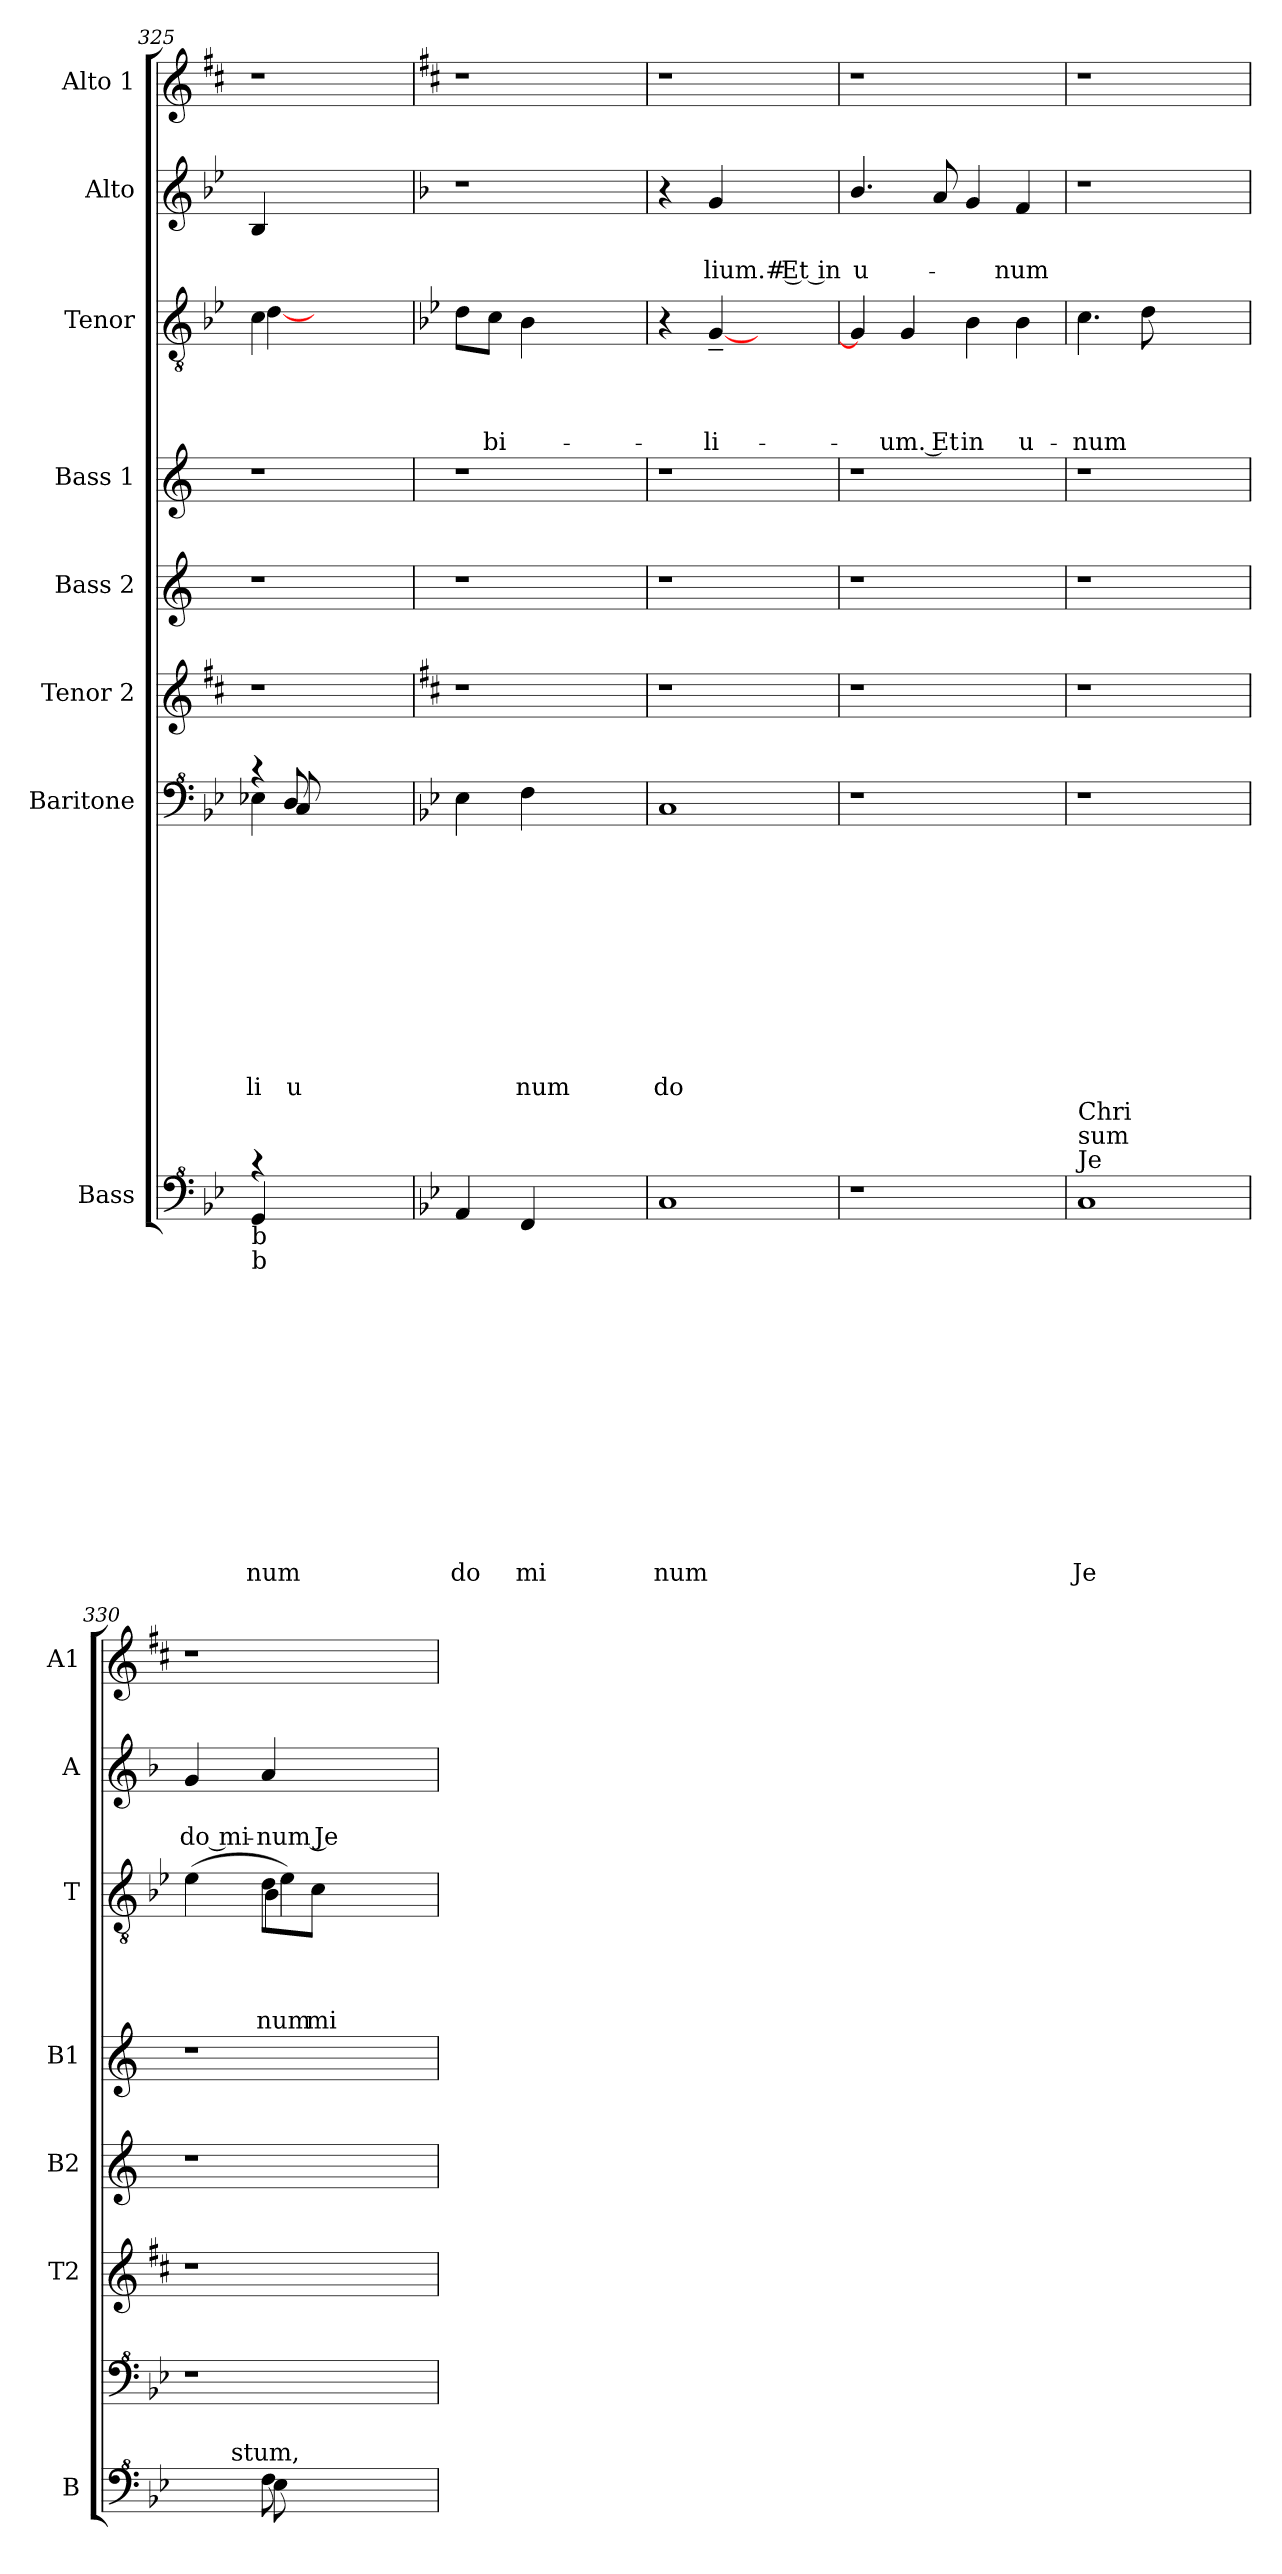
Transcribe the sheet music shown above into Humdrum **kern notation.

**kern	**text	**text	**text	**text	**text	**text	**text	**text	**text	**text	**text	**text	**text	**kern	**text	**text	**text	**text	**text	**text	**text	**text	**text	**text	**text	**kern	**kern	**kern	**kern	**text	**text	**text	**text	**kern	**text	**text	**kern
*part8	*part8	*part8	*part8	*part8	*part8	*part8	*part8	*part8	*part8	*part8	*part8	*part8	*part8	*part7	*part7	*part7	*part7	*part7	*part7	*part7	*part7	*part7	*part7	*part7	*part7	*part6	*part5	*part4	*part3	*part3	*part3	*part3	*part3	*part2	*part2	*part2	*part1
*staff8	*staff8	*staff8	*staff8	*staff8	*staff8	*staff8	*staff8	*staff8	*staff8	*staff8	*staff8	*staff8	*staff8	*staff7	*staff7	*staff7	*staff7	*staff7	*staff7	*staff7	*staff7	*staff7	*staff7	*staff7	*staff7	*staff6	*staff5	*staff4	*staff3	*staff3	*staff3	*staff3	*staff3	*staff2	*staff2	*staff2	*staff1
*I"Bass	*	*	*	*	*	*	*	*	*	*	*	*	*	*I"Baritone	*	*	*	*	*	*	*	*	*	*	*	*I"Tenor 2	*I"Bass 2	*I"Bass 1	*I"Tenor	*	*	*	*	*I"Alto	*	*	*I"Alto 1
*I'B	*	*	*	*	*	*	*	*	*	*	*	*	*	*	*	*	*	*	*	*	*	*	*	*	*	*I'T2	*I'B2	*I'B1	*I'T	*	*	*	*	*I'A	*	*	*I'A1
!!LO:LB:g=z
*clefF^4	*	*	*	*	*	*	*	*	*	*	*	*	*	*clefF^4	*	*	*	*	*	*	*	*	*	*	*	*clefG2	*clefG2	*clefG2	*clefGv2	*	*	*	*	*clefG2	*	*	*clefG2
*	*	*	*	*	*	*	*	*	*	*	*	*	*	*	*	*	*	*	*	*	*	*	*	*	*	*ITrd1c2	*	*	*ITrd1c2	*	*	*	*	*ITrd1c2	*	*	*ITrd1c2
*k[b-e-]	*	*	*	*	*	*	*	*	*	*	*	*	*	*k[b-e-]	*	*	*	*	*	*	*	*	*	*	*	*k[]	*k[]	*k[]	*k[b-e-a-d-]	*	*	*	*	*k[b-e-a-d-]	*	*	*k[]
*B-:	*	*	*	*	*	*	*	*	*	*	*	*	*	*B-:	*	*	*	*	*	*	*	*	*	*	*	*C:	*C:	*C:	*A-:	*	*	*	*	*A-:	*	*	*C:
=325	=325	=325	=325	=325	=325	=325	=325	=325	=325	=325	=325	=325	=325	=325	=325	=325	=325	=325	=325	=325	=325	=325	=325	=325	=325	=325	=325	=325	=325	=325	=325	=325	=325	=325	=325	=325	=325
*^	*	*	*	*	*	*	*	*	*	*	*	*	*	*	*	*	*	*	*	*	*	*	*	*	*	*	*	*	*	*	*	*	*	*	*	*	*
!	!	!	!	!	!	!	!	!	!	!	!	!	!	!	!LO:TX:b:t=b	!	!	!	!	!	!	!	!	!	!	!	!	!	!	!	!	!	!	!	!	!	!	!
!LO:TX:b:t=b	!	!	!	!	!	!	!	!	!	!	!	!	!	!	!	!	!	!	!	!	!	!	!	!	!	!	!	!	!	!	!	!	!	!	!	!	!	!
!LO:TX:b:t=b	!	!	!	!	!	!	!	!	!	!	!	!	!	!	!	!	!	!	!	!	!	!	!	!	!	!	!	!	!	!	!	!	!	!	!	!	!	!
!	!	!	!	!	!	!	!	!	!	!	!	!	!	!LO:LY:b	!	!	!	!	!	!	!	!	!	!	!	!LO:LY:b	!	!	!	!	!	!	!	!	!	!	!	!
*	*	*	*	*	*	*	*	*	*	*	*	*	*	*	*^	*	*	*	*	*	*	*	*	*	*	*	*	*	*	*^	*	*	*	*	*	*	*	*
*	*	*	*	*	*	*	*	*	*	*	*	*	*	*	*	*^	*	*	*	*	*	*	*	*	*	*	*	*	*	*	*	*	*	*	*	*	*	*	*	*
*	*	*	*	*	*	*	*	*	*	*	*	*	*	*	*	*	*^	*	*	*	*	*	*	*	*	*	*	*	*	*	*	*	*	*	*	*	*	*	*	*	*
4rcc	4G/	.	.	.	.	.	.	.	.	.	.	.	.	num	4rcc	4e-X\	8ryy	8ryy	.	.	.	.	.	.	.	.	.	.	li	1r	1r	1r	4B-\	[>4c\	.	.	.	.	4A-/	.	.	1r
!	!	!	!	!	!	!	!	!	!	!	!	!	!	!	!	!	!	!	!	!	!	!	!	!	!	!	!	!	!LO:LY:b	!	!	!	!	!	!	!	!	!	!	!	!	!
!	!	!	!	!	!	!	!	!	!	!	!	!	!	!	!	!	!	!	!	!	!	!	!	!	!	!	!	!	!LO:LY:b	!	!	!	!	!	!	!	!	!	!	!	!	!
.	.	.	.	.	.	.	.	.	.	.	.	.	.	.	.	.	8d/	8c/	.	.	.	.	.	.	.	.	.	.	u-	.	.	.	.	.	.	.	.	.	.	.	.	.
2.ryy	2.ryy	.	.	.	.	.	.	.	.	.	.	.	.	.	2.ryy	2.ryy	2.ryy	2.ryy	.	.	.	.	.	.	.	.	.	.	.	.	.	.	2.ryy	2.ryy	.	.	.	.	2.ryy	.	.	.
*v	*v	*	*	*	*	*	*	*	*	*	*	*	*	*	*	*	*	*	*	*	*	*	*	*	*	*	*	*	*	*	*	*	*v	*v	*	*	*	*	*	*	*	*
*	*	*	*	*	*	*	*	*	*	*	*	*	*	*v	*v	*v	*v	*	*	*	*	*	*	*	*	*	*	*	*	*	*	*	*	*	*	*	*	*	*	*
=326	=326	=326	=326	=326	=326	=326	=326	=326	=326	=326	=326	=326	=326	=326	=326	=326	=326	=326	=326	=326	=326	=326	=326	=326	=326	=326	=326	=326	=326	=326	=326	=326	=326	=326	=326	=326	=326
*	*	*	*	*	*	*	*	*	*	*	*	*	*	*	*	*	*	*	*	*	*	*	*	*	*	*	*	*	*	*	*	*	*	*k[b-e-a-]	*	*	*
*	*	*	*	*	*	*	*	*	*	*	*	*	*	*	*	*	*	*	*	*	*	*	*	*	*	*	*	*	*	*	*	*	*	*E-:	*	*	*
*^	*	*	*	*	*	*	*	*	*	*	*	*	*	*^	*	*	*	*	*	*	*	*	*	*	*	*	*	*	*^	*	*	*	*	*	*	*	*
*	*	*	*	*	*	*	*	*	*	*	*	*	*	*	*	*^	*	*	*	*	*	*	*	*	*	*	*	*	*	*	*	*	*	*	*	*	*	*	*	*
*	*	*	*	*	*	*	*	*	*	*	*	*	*	*	*	*	*^	*	*	*	*	*	*	*	*	*	*	*	*	*	*	*	*	*	*	*	*	*	*	*	*
!LO:TX:a:t=b	!	!	!	!	!	!	!	!	!	!	!	!	!	!	!	!	!	!	!	!	!	!	!	!	!	!	!	!	!	!	!	!	!	!	!	!	!	!	!	!	!	!
!	!	!	!	!	!	!	!	!	!	!	!	!	!	!LO:LY:b	!	!	!	!	!	!	!	!	!	!	!	!	!	!	!	!	!	!	!	!	!	!	!	!	!	!	!	!
*v	*v	*	*	*	*	*	*	*	*	*	*	*	*	*	*	*	*	*	*	*	*	*	*	*	*	*	*	*	*	*	*	*	*v	*v	*	*	*	*	*	*	*	*
*	*	*	*	*	*	*	*	*	*	*	*	*	*	*v	*v	*v	*v	*	*	*	*	*	*	*	*	*	*	*	*	*	*	*	*	*	*	*	*	*	*	*
4A/	.	.	.	.	.	.	.	.	.	.	.	.	do	4e-\	.	.	.	.	.	.	.	.	.	.	.	1r	1r	1r	8c\L	.	.	.	.	1r	.	.	1r
!	!	!	!	!	!	!	!	!	!	!	!	!	!	!	!	!	!	!	!	!	!	!	!	!	!	!	!	!	!	!	!	!	!LO:LY:b	!	!	!	!
.	.	.	.	.	.	.	.	.	.	.	.	.	.	.	.	.	.	.	.	.	.	.	.	.	.	.	.	.	8B-\J	.	.	.	-bi-	.	.	.	.
!	!	!	!	!	!	!	!	!	!	!	!	!	!LO:LY:b	!	!	!	!	!	!	!	!	!	!	!	!LO:LY:b	!	!	!	!	!	!	!	!	!	!	!	!
4F/	.	.	.	.	.	.	.	.	.	.	.	.	mi	4f\	.	.	.	.	.	.	.	.	.	.	-num	.	.	.	4A-\	.	.	.	.	.	.	.	.
2ryy	.	.	.	.	.	.	.	.	.	.	.	.	.	2ryy	.	.	.	.	.	.	.	.	.	.	.	.	.	.	2ryy	.	.	.	.	.	.	.	.
=327	=327	=327	=327	=327	=327	=327	=327	=327	=327	=327	=327	=327	=327	=327	=327	=327	=327	=327	=327	=327	=327	=327	=327	=327	=327	=327	=327	=327	=327	=327	=327	=327	=327	=327	=327	=327	=327
!	!	!	!	!	!	!	!	!	!	!	!	!	!LO:LY:b	!	!	!	!	!	!	!	!	!	!	!	!LO:LY:b	!	!	!	!	!	!	!	!	!	!	!	!
1c	.	.	.	.	.	.	.	.	.	.	.	.	num	1c	.	.	.	.	.	.	.	.	.	.	do-	1r	1r	1r	4r	.	.	.	.	4r	.	.	1r
!	!	!	!	!	!	!	!	!	!	!	!	!	!	!	!	!	!	!	!	!	!	!	!	!	!	!	!	!	!	!	!	!	!LO:LY:b:rj	!	!	!LO:LY:b:rj	!
.	.	.	.	.	.	.	.	.	.	.	.	.	.	.	.	.	.	.	.	.	.	.	.	.	.	.	.	.	[<4F~</	.	.	.	-li-	4f/	.	-lium.# Et in	.
.	.	.	.	.	.	.	.	.	.	.	.	.	.	.	.	.	.	.	.	.	.	.	.	.	.	.	.	.	2ryy	.	.	.	.	2ryy	.	.	.
=328	=328	=328	=328	=328	=328	=328	=328	=328	=328	=328	=328	=328	=328	=328	=328	=328	=328	=328	=328	=328	=328	=328	=328	=328	=328	=328	=328	=328	=328	=328	=328	=328	=328	=328	=328	=328	=328
!	!	!	!	!	!	!	!	!	!	!	!	!	!	!	!	!	!	!	!	!	!	!	!	!	!	!	!	!	!	!	!	!	!	!	!	!LO:LY:b	!
1r	.	.	.	.	.	.	.	.	.	.	.	.	.	1r	.	.	.	.	.	.	.	.	.	.	.	1r	1r	1r	4F/]	.	.	.	.	4.a-/	.	u-	1r
!	!	!	!	!	!	!	!	!	!	!	!	!	!	!	!	!	!	!	!	!	!	!	!	!	!	!	!	!	!	!	!	!	!LO:LY:b	!	!	!	!
.	.	.	.	.	.	.	.	.	.	.	.	.	.	.	.	.	.	.	.	.	.	.	.	.	.	.	.	.	4F/	.	.	.	-um. Et	.	.	.	.
.	.	.	.	.	.	.	.	.	.	.	.	.	.	.	.	.	.	.	.	.	.	.	.	.	.	.	.	.	.	.	.	.	.	8g/	.	.	.
!	!	!	!	!	!	!	!	!	!	!	!	!	!	!	!	!	!	!	!	!	!	!	!	!	!	!	!	!	!	!	!	!	!LO:LY:b	!	!	!	!
.	.	.	.	.	.	.	.	.	.	.	.	.	.	.	.	.	.	.	.	.	.	.	.	.	.	.	.	.	4A-\	.	.	.	in	4f/	.	.	.
!	!	!	!	!	!	!	!	!	!	!	!	!	!	!	!	!	!	!	!	!	!	!	!	!	!	!	!	!	!	!	!	!	!LO:LY:b	!	!	!LO:LY:b	!
.	.	.	.	.	.	.	.	.	.	.	.	.	.	.	.	.	.	.	.	.	.	.	.	.	.	.	.	.	4A-\	.	.	.	u-	4e-/	.	-num	.
=329	=329	=329	=329	=329	=329	=329	=329	=329	=329	=329	=329	=329	=329	=329	=329	=329	=329	=329	=329	=329	=329	=329	=329	=329	=329	=329	=329	=329	=329	=329	=329	=329	=329	=329	=329	=329	=329
!LO:TX:a:t=Je	!	!	!	!	!	!	!	!	!	!	!	!	!	!	!	!	!	!	!	!	!	!	!	!	!	!	!	!	!	!	!	!	!	!	!	!	!
!LO:TX:a:t=sum	!	!	!	!	!	!	!	!	!	!	!	!	!	!	!	!	!	!	!	!	!	!	!	!	!	!	!	!	!	!	!	!	!	!	!	!	!
!LO:TX:a:t=Chri	!	!	!	!	!	!	!	!	!	!	!	!	!	!	!	!	!	!	!	!	!	!	!	!	!	!	!	!	!	!	!	!	!	!	!	!	!
!	!	!	!	!	!	!	!	!	!	!	!	!	!LO:LY:b	!	!	!	!	!	!	!	!	!	!	!	!	!	!	!	!	!	!	!	!LO:LY:b	!	!	!	!
1c	.	.	.	.	.	.	.	.	.	.	.	.	Je	1r	.	.	.	.	.	.	.	.	.	.	.	1r	1r	1r	4.B-\	.	.	.	-num	1r	.	.	1r
.	.	.	.	.	.	.	.	.	.	.	.	.	.	.	.	.	.	.	.	.	.	.	.	.	.	.	.	.	8c\	.	.	.	.	.	.	.	.
.	.	.	.	.	.	.	.	.	.	.	.	.	.	.	.	.	.	.	.	.	.	.	.	.	.	.	.	.	2ryy	.	.	.	.	.	.	.	.
=330	=330	=330	=330	=330	=330	=330	=330	=330	=330	=330	=330	=330	=330	=330	=330	=330	=330	=330	=330	=330	=330	=330	=330	=330	=330	=330	=330	=330	=330	=330	=330	=330	=330	=330	=330	=330	=330
*^	*	*	*	*	*	*	*	*	*	*	*	*	*	*	*	*	*	*	*	*	*	*	*	*	*	*	*	*	*^	*	*	*	*	*	*	*	*
*	*	*	*	*	*	*	*	*	*	*	*	*	*	*	*	*	*	*	*	*	*	*	*	*	*	*	*	*	*	*	*^	*	*	*	*	*	*	*	*
!	!	!	!	!	!	!	!	!	!	!	!	!	!	!	!	!	!	!	!	!	!	!	!	!	!	!	!	!	!	!	!	!	!	!	!	!	!	!	!LO:LY:b:rj	!
32.ryy	4ryy	.	.	.	.	.	.	.	.	.	.	.	.	.	1r	.	.	.	.	.	.	.	.	.	.	.	1r	1r	1r	(<4d-\	4ryy	4ryy	.	.	.	.	4f/	.	do mi-	1r
16.ryy	.	.	.	.	.	.	.	.	.	.	.	.	.	.	.	.	.	.	.	.	.	.	.	.	.	.	.	.	.	.	.	.	.	.	.	.	.	.	.	.
!LO:TX:a:t=stum,	!	!	!	!	!	!	!	!	!	!	!	!	!	!	!	!	!	!	!	!	!	!	!	!	!	!	!	!	!	!	!	!	!	!	!	!	!	!	!	!
16..ryy	.	.	.	.	.	.	.	.	.	.	.	.	.	.	.	.	.	.	.	.	.	.	.	.	.	.	.	.	.	.	.	.	.	.	.	.	.	.	.	.
!	!	!	!	!	!	!	!	!	!	!	!	!	!	!	!	!	!	!	!	!	!	!	!	!	!	!	!	!	!	!	!	!	!	!	!	!LO:LY:b	!	!	!	!
!	!	!	!	!	!	!	!	!	!	!	!	!	!	!	!	!	!	!	!	!	!	!	!	!	!	!	!	!	!	!	!	!	!	!	!	!LO:LY:b	!	!	!LO:LY:b	!
8f\	8e-\	.	.	.	.	.	.	.	.	.	.	.	.	.	.	.	.	.	.	.	.	.	.	.	.	.	.	.	.	8c\L	4A-\	4d-\)	.	.	.	-num	4g/	.	-num Je-	.
!	!	!	!	!	!	!	!	!	!	!	!	!	!	!	!	!	!	!	!	!	!	!	!	!	!	!	!	!	!	!	!	!	!	!	!	!LO:LY:b	!	!	!	!
2ryy	2ryy	.	.	.	.	.	.	.	.	.	.	.	.	.	.	.	.	.	.	.	.	.	.	.	.	.	.	.	.	8B-\J	.	.	.	.	.	-mi-	.	.	.	.
.	.	.	.	.	.	.	.	.	.	.	.	.	.	.	.	.	.	.	.	.	.	.	.	.	.	.	.	.	.	2ryy	2ryy	2ryy	.	.	.	.	2ryy	.	.	.
8ryy	8ryy	.	.	.	.	.	.	.	.	.	.	.	.	.	.	.	.	.	.	.	.	.	.	.	.	.	.	.	.	.	.	.	.	.	.	.	.	.	.	.
*v	*v	*	*	*	*	*	*	*	*	*	*	*	*	*	*	*	*	*	*	*	*	*	*	*	*	*	*	*	*	*v	*v	*v	*	*	*	*	*	*	*	*
=	=	=	=	=	=	=	=	=	=	=	=	=	=	=	=	=	=	=	=	=	=	=	=	=	=	=	=	=	=	=	=	=	=	=	=	=	=
*-	*-	*-	*-	*-	*-	*-	*-	*-	*-	*-	*-	*-	*-	*-	*-	*-	*-	*-	*-	*-	*-	*-	*-	*-	*-	*-	*-	*-	*-	*-	*-	*-	*-	*-	*-	*-	*-
